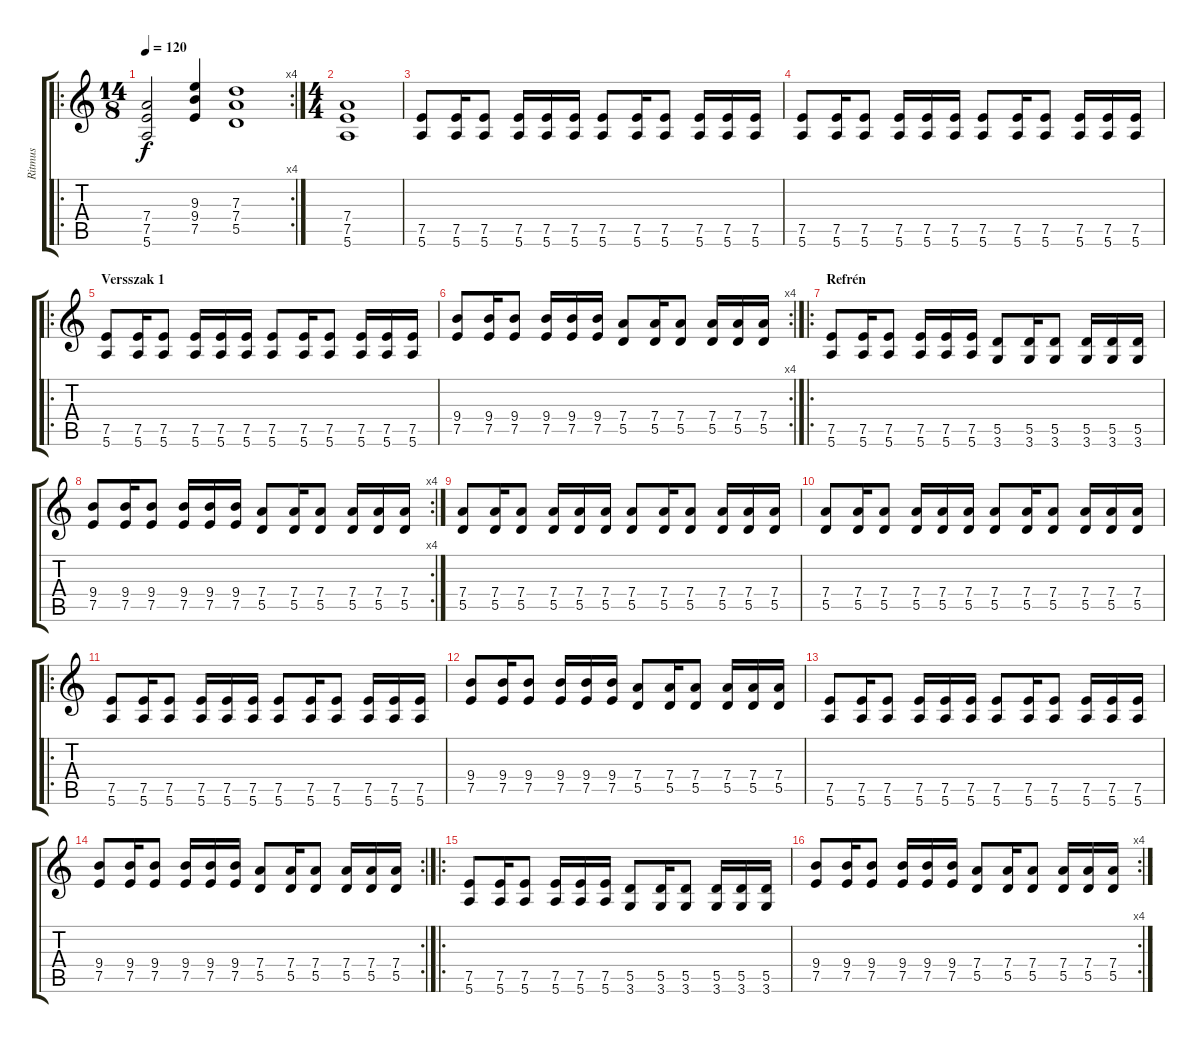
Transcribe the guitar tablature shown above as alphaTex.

\track ("Ritmus" "Ritmus") {instrument distortionguitar}
\staff {score tabs}
\tuning (E4 B3 G3 D3 A2 E2) {hide}
\ro
\rc 4
\ts (14 8)
\tempo 120
\clef g2
\ks c
(7.4 7.5 5.6).2{dy f instrument distortionguitar} (9.3 9.4 7.5).4 (7.3 7.4 5.5).1 |
\ts (4 4)
(7.4 7.5 5.6).1 |
(7.5 5.6).8 (7.5 5.6).16 (7.5 5.6).8 (7.5 5.6).16 (7.5 5.6).16 (7.5 5.6).16 (7.5 5.6).8 (7.5 5.6).16 (7.5 5.6).8 (7.5 5.6).16 (7.5 5.6).16 (7.5 5.6).16 |
(7.5 5.6).8 (7.5 5.6).16 (7.5 5.6).8 (7.5 5.6).16 (7.5 5.6).16 (7.5 5.6).16 (7.5 5.6).8 (7.5 5.6).16 (7.5 5.6).8 (7.5 5.6).16 (7.5 5.6).16 (7.5 5.6).16 |
\ro
\section ("" "Versszak 1")
(7.5 5.6).8 (7.5 5.6).16 (7.5 5.6).8 (7.5 5.6).16 (7.5 5.6).16 (7.5 5.6).16 (7.5 5.6).8 (7.5 5.6).16 (7.5 5.6).8 (7.5 5.6).16 (7.5 5.6).16 (7.5 5.6).16 |
\rc 4
(9.4 7.5).8 (9.4 7.5).16 (9.4 7.5).8 (9.4 7.5).16 (9.4 7.5).16 (9.4 7.5).16 (7.4 5.5).8 (7.4 5.5).16 (7.4 5.5).8 (7.4 5.5).16 (7.4 5.5).16 (7.4 5.5).16 |
\ro
\section ("" "Refrén")
(7.5 5.6).8 (7.5 5.6).16 (7.5 5.6).8 (7.5 5.6).16 (7.5 5.6).16 (7.5 5.6).16 (5.5 3.6).8 (5.5 3.6).16 (5.5 3.6).8 (5.5 3.6).16 (5.5 3.6).16 (5.5 3.6).16 |
\rc 4
(9.4 7.5).8 (9.4 7.5).16 (9.4 7.5).8 (9.4 7.5).16 (9.4 7.5).16 (9.4 7.5).16 (7.4 5.5).8 (7.4 5.5).16 (7.4 5.5).8 (7.4 5.5).16 (7.4 5.5).16 (7.4 5.5).16 |
(7.4 5.5).8 (7.4 5.5).16 (7.4 5.5).8 (7.4 5.5).16 (7.4 5.5).16 (7.4 5.5).16 (7.4 5.5).8 (7.4 5.5).16 (7.4 5.5).8 (7.4 5.5).16 (7.4 5.5).16 (7.4 5.5).16 |
(7.4 5.5).8 (7.4 5.5).16 (7.4 5.5).8 (7.4 5.5).16 (7.4 5.5).16 (7.4 5.5).16 (7.4 5.5).8 (7.4 5.5).16 (7.4 5.5).8 (7.4 5.5).16 (7.4 5.5).16 (7.4 5.5).16 |
\ro
(7.5 5.6).8{volume 8} (7.5 5.6).16 (7.5 5.6).8 (7.5 5.6).16 (7.5 5.6).16 (7.5 5.6).16 (7.5 5.6).8 (7.5 5.6).16 (7.5 5.6).8 (7.5 5.6).16 (7.5 5.6).16 (7.5 5.6).16 |
(9.4 7.5).8 (9.4 7.5).16 (9.4 7.5).8 (9.4 7.5).16 (9.4 7.5).16 (9.4 7.5).16 (7.4 5.5).8 (7.4 5.5).16 (7.4 5.5).8 (7.4 5.5).16 (7.4 5.5).16 (7.4 5.5).16 |
(7.5 5.6).8 (7.5 5.6).16 (7.5 5.6).8 (7.5 5.6).16 (7.5 5.6).16 (7.5 5.6).16 (7.5 5.6).8 (7.5 5.6).16 (7.5 5.6).8 (7.5 5.6).16 (7.5 5.6).16 (7.5 5.6).16 |
\rc 2
(9.4 7.5).8 (9.4 7.5).16 (9.4 7.5).8 (9.4 7.5).16 (9.4 7.5).16 (9.4 7.5).16 (7.4 5.5).8 (7.4 5.5).16 (7.4 5.5).8 (7.4 5.5).16 (7.4 5.5).16 (7.4 5.5).16 |
\ro
(7.5 5.6).8{volume 13} (7.5 5.6).16 (7.5 5.6).8 (7.5 5.6).16 (7.5 5.6).16 (7.5 5.6).16 (5.5 3.6).8 (5.5 3.6).16 (5.5 3.6).8 (5.5 3.6).16 (5.5 3.6).16 (5.5 3.6).16 |
\rc 4
(9.4 7.5).8 (9.4 7.5).16 (9.4 7.5).8 (9.4 7.5).16 (9.4 7.5).16 (9.4 7.5).16 (7.4 5.5).8 (7.4 5.5).16 (7.4 5.5).8 (7.4 5.5).16 (7.4 5.5).16 (7.4 5.5).16
